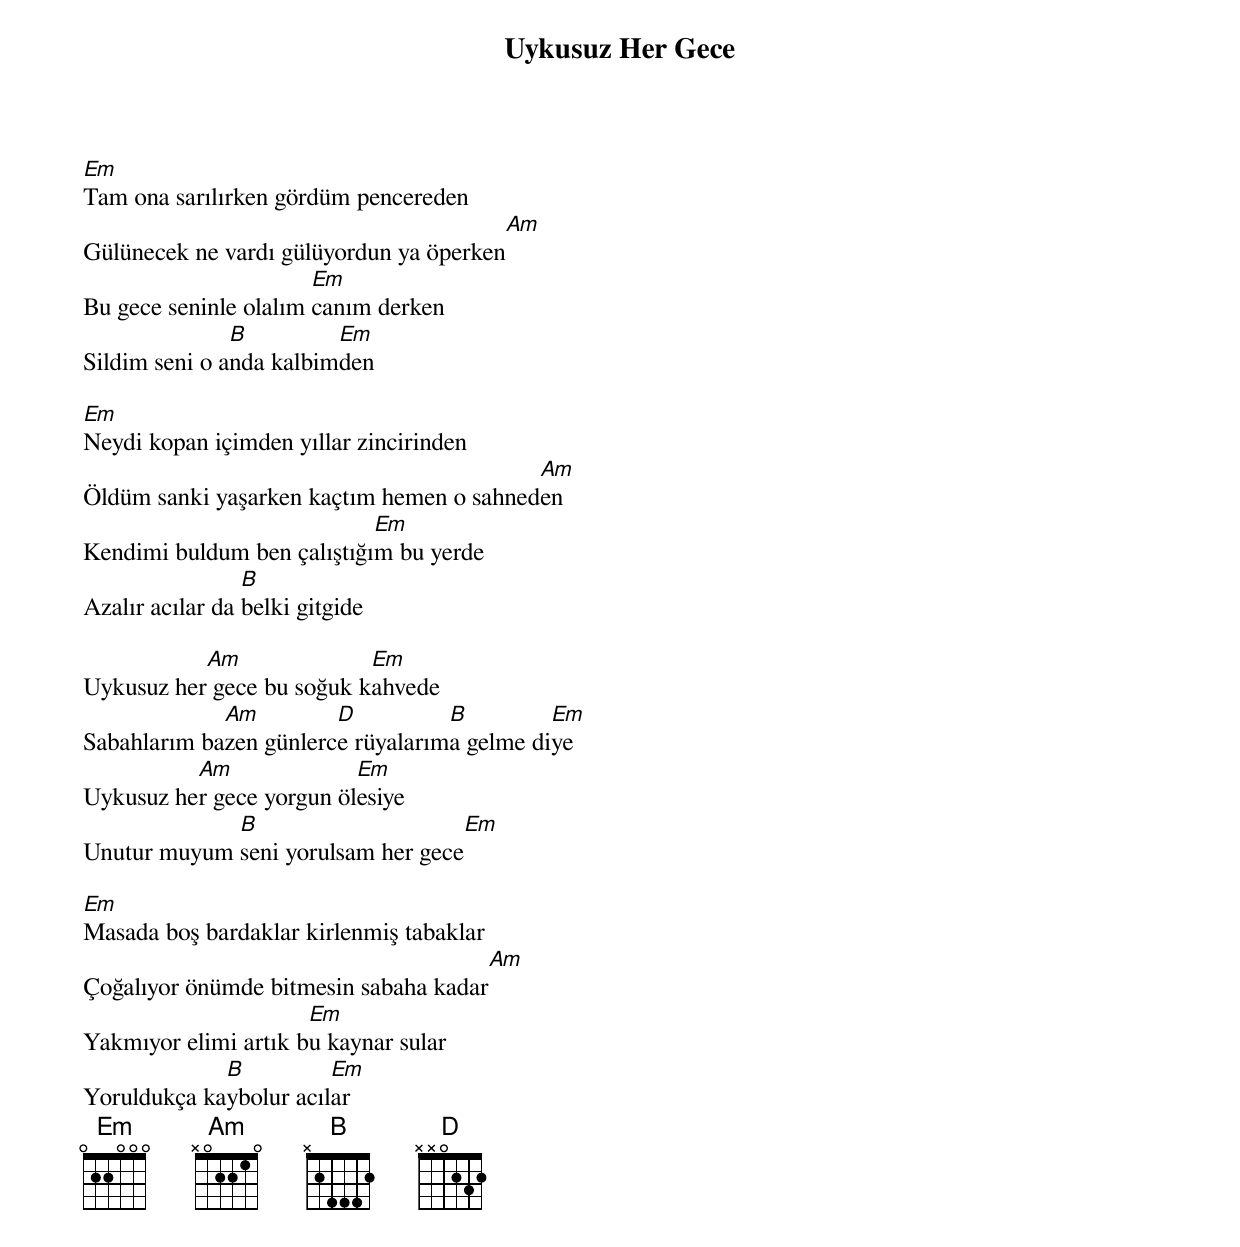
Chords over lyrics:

{title: Uykusuz Her Gece}
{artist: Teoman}

Em
Tam ona sarılırken gördüm pencereden
                                          Am
Gülünecek ne vardı gülüyordun ya öperken
                       Em
Bu gece seninle olalım canım derken
               B         Em
Sildim seni o anda kalbimden

Em
Neydi kopan içimden yıllar zincirinden
                                          Am
Öldüm sanki yaşarken kaçtım hemen o sahneden
                            Em
Kendimi buldum ben çalıştığım bu yerde
                 B
Azalır acılar da belki gitgide

           Am              Em
Uykusuz her gece bu soğuk kahvede
             Am         D          B         Em
Sabahlarım bazen günlerce rüyalarıma gelme diye
          Am              Em
Uykusuz her gece yorgun ölesiye
             B                      Em
Unutur muyum seni yorulsam her gece

Em
Masada boş bardaklar kirlenmiş tabaklar
                                      Am
Çoğalıyor önümde bitmesin sabaha kadar
                      Em
Yakmıyor elimi artık bu kaynar sular
             B          Em
Yoruldukça kaybolur acılar
